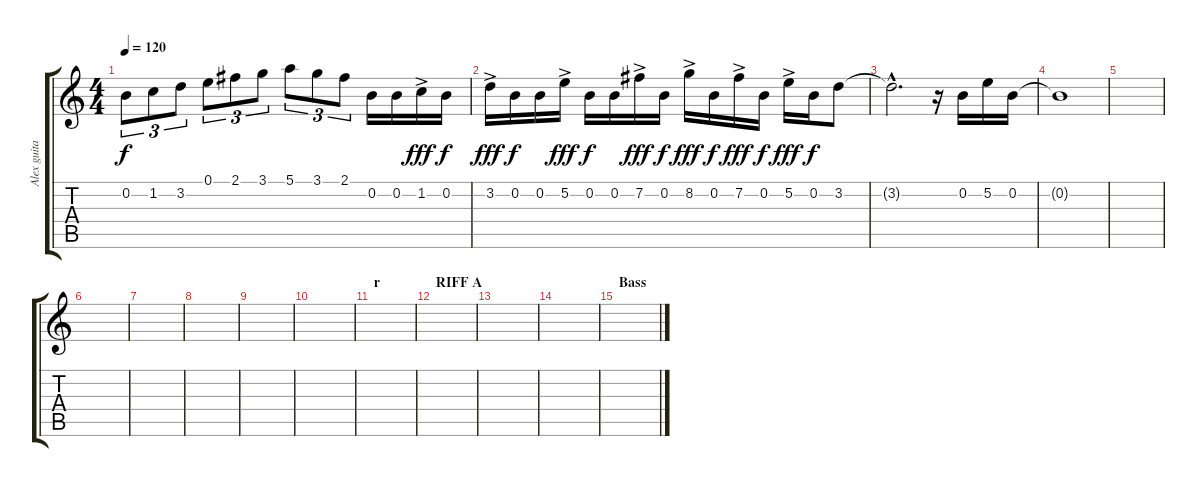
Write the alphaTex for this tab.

\track ("Alex guitar 1" "Alex guita") {instrument distortionguitar}
\staff {score tabs}
\tuning (E4 B3 G3 D3 A2 E2) {hide}
\ts (4 4)
\tempo 120
\clef g2
\ks c
0.2.8{tu (3 2) dy f} 1.2.8{tu (3 2)} 3.2.8{tu (3 2)} 0.1.8{tu (3 2)} 2.1.8{tu (3 2)} 3.1.8{tu (3 2)} 5.1.8{tu (3 2)} 3.1.8{tu (3 2)} 2.1.8{tu (3 2)} 0.2.16 0.2.16 1.2{ac}.16{dy fff} 0.2.16{dy f} |
3.2{ac}.16{dy fff} 0.2.16{dy f} 0.2.16 5.2{ac}.16{dy fff} 0.2.16{dy f} 0.2.16 7.2{ac}.16{dy fff} 0.2.16{dy f} 8.2{ac}.16{dy fff} 0.2.16{dy f} 7.2{ac}.16{dy fff} 0.2.16{dy f} 5.2{ac}.16{dy fff} 0.2.16{dy f} 3.2.8 |
3.2{hac t}.2{d} r.16 0.2.16 5.2.16 0.2.16 |
0.2{t}.1 |
|
|
|
|
|
|
\section ("" "r")
|
\section ("" "RIFF A")
|
|
|
\section ("" "Bass")
